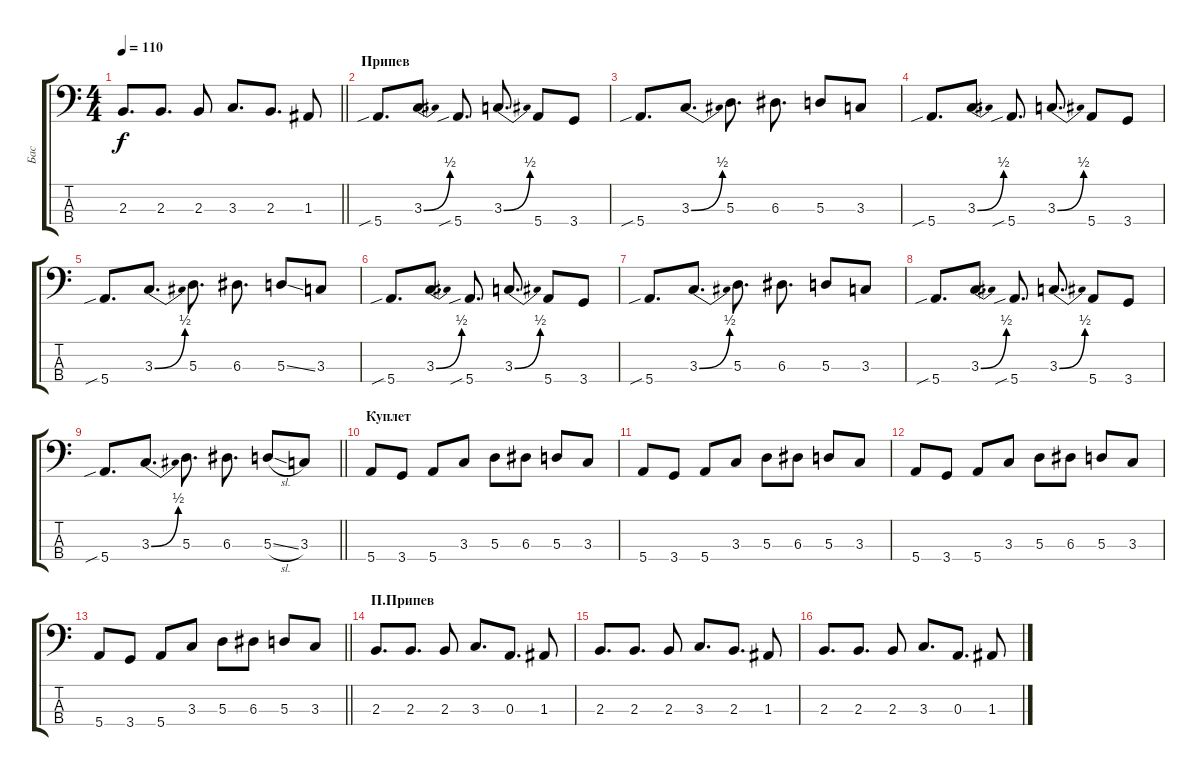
\track ("Бас" "Бас") {instrument electricbassfinger}
\staff {score tabs}
\tuning (G2 D2 A1 E1) {hide}
\ts (4 4)
\tempo 110
\clef f4
\barLineRight lightlight
\ks c
2.3.8{d dy f} 2.3.8{d} 2.3.8 3.3.8{d} 2.3.8{d} 1.3.8 |
\section ("" "Припев")
5.4{sib}.8{d} 3.3{be (bend 0 0 60 2)}.8{d} 5.4{sib}.8{d} 3.3{be (bend 0 0 60 2)}.8{d} 5.4.8 3.4.8 |
5.4{sib}.8{d} 3.3{be (bend 0 0 60 2)}.8{d} 5.3.8{d} 6.3.8{d} 5.3.8 3.3.8 |
5.4{sib}.8{d} 3.3{be (bend 0 0 60 2)}.8{d} 5.4{sib}.8{d} 3.3{be (bend 0 0 60 2)}.8{d} 5.4.8 3.4.8 |
5.4{sib}.8{d} 3.3{be (bend 0 0 60 2)}.8{d} 5.3.8{d} 6.3.8{d} 5.3{ss}.8 3.3.8 |
5.4{sib}.8{d} 3.3{be (bend 0 0 60 2)}.8{d} 5.4{sib}.8{d} 3.3{be (bend 0 0 60 2)}.8{d} 5.4.8 3.4.8 |
5.4{sib}.8{d} 3.3{be (bend 0 0 60 2)}.8{d} 5.3.8{d} 6.3.8{d} 5.3.8 3.3.8 |
5.4{sib}.8{d} 3.3{be (bend 0 0 60 2)}.8{d} 5.4{sib}.8{d} 3.3{be (bend 0 0 60 2)}.8{d} 5.4.8 3.4.8 |
\barLineRight lightlight
5.4{sib}.8{d} 3.3{be (bend 0 0 60 2)}.8{d} 5.3.8{d} 6.3.8{d} 5.3{sl}.8 3.3.8 |
\section ("" "Куплет")
5.4.8 3.4.8 5.4.8 3.3.8 5.3.8 6.3.8 5.3.8 3.3.8 |
5.4.8 3.4.8 5.4.8 3.3.8 5.3.8 6.3.8 5.3.8 3.3.8 |
5.4.8 3.4.8 5.4.8 3.3.8 5.3.8 6.3.8 5.3.8 3.3.8 |
\barLineRight lightlight
5.4.8 3.4.8 5.4.8 3.3.8 5.3.8 6.3.8 5.3.8 3.3.8 |
\section ("" "П.Припев")
2.3.8{d} 2.3.8{d} 2.3.8 3.3.8{d} 0.3.8{d} 1.3.8 |
2.3.8{d} 2.3.8{d} 2.3.8 3.3.8{d} 2.3.8{d} 1.3.8 |
2.3.8{d} 2.3.8{d} 2.3.8 3.3.8{d} 0.3.8{d} 1.3.8
